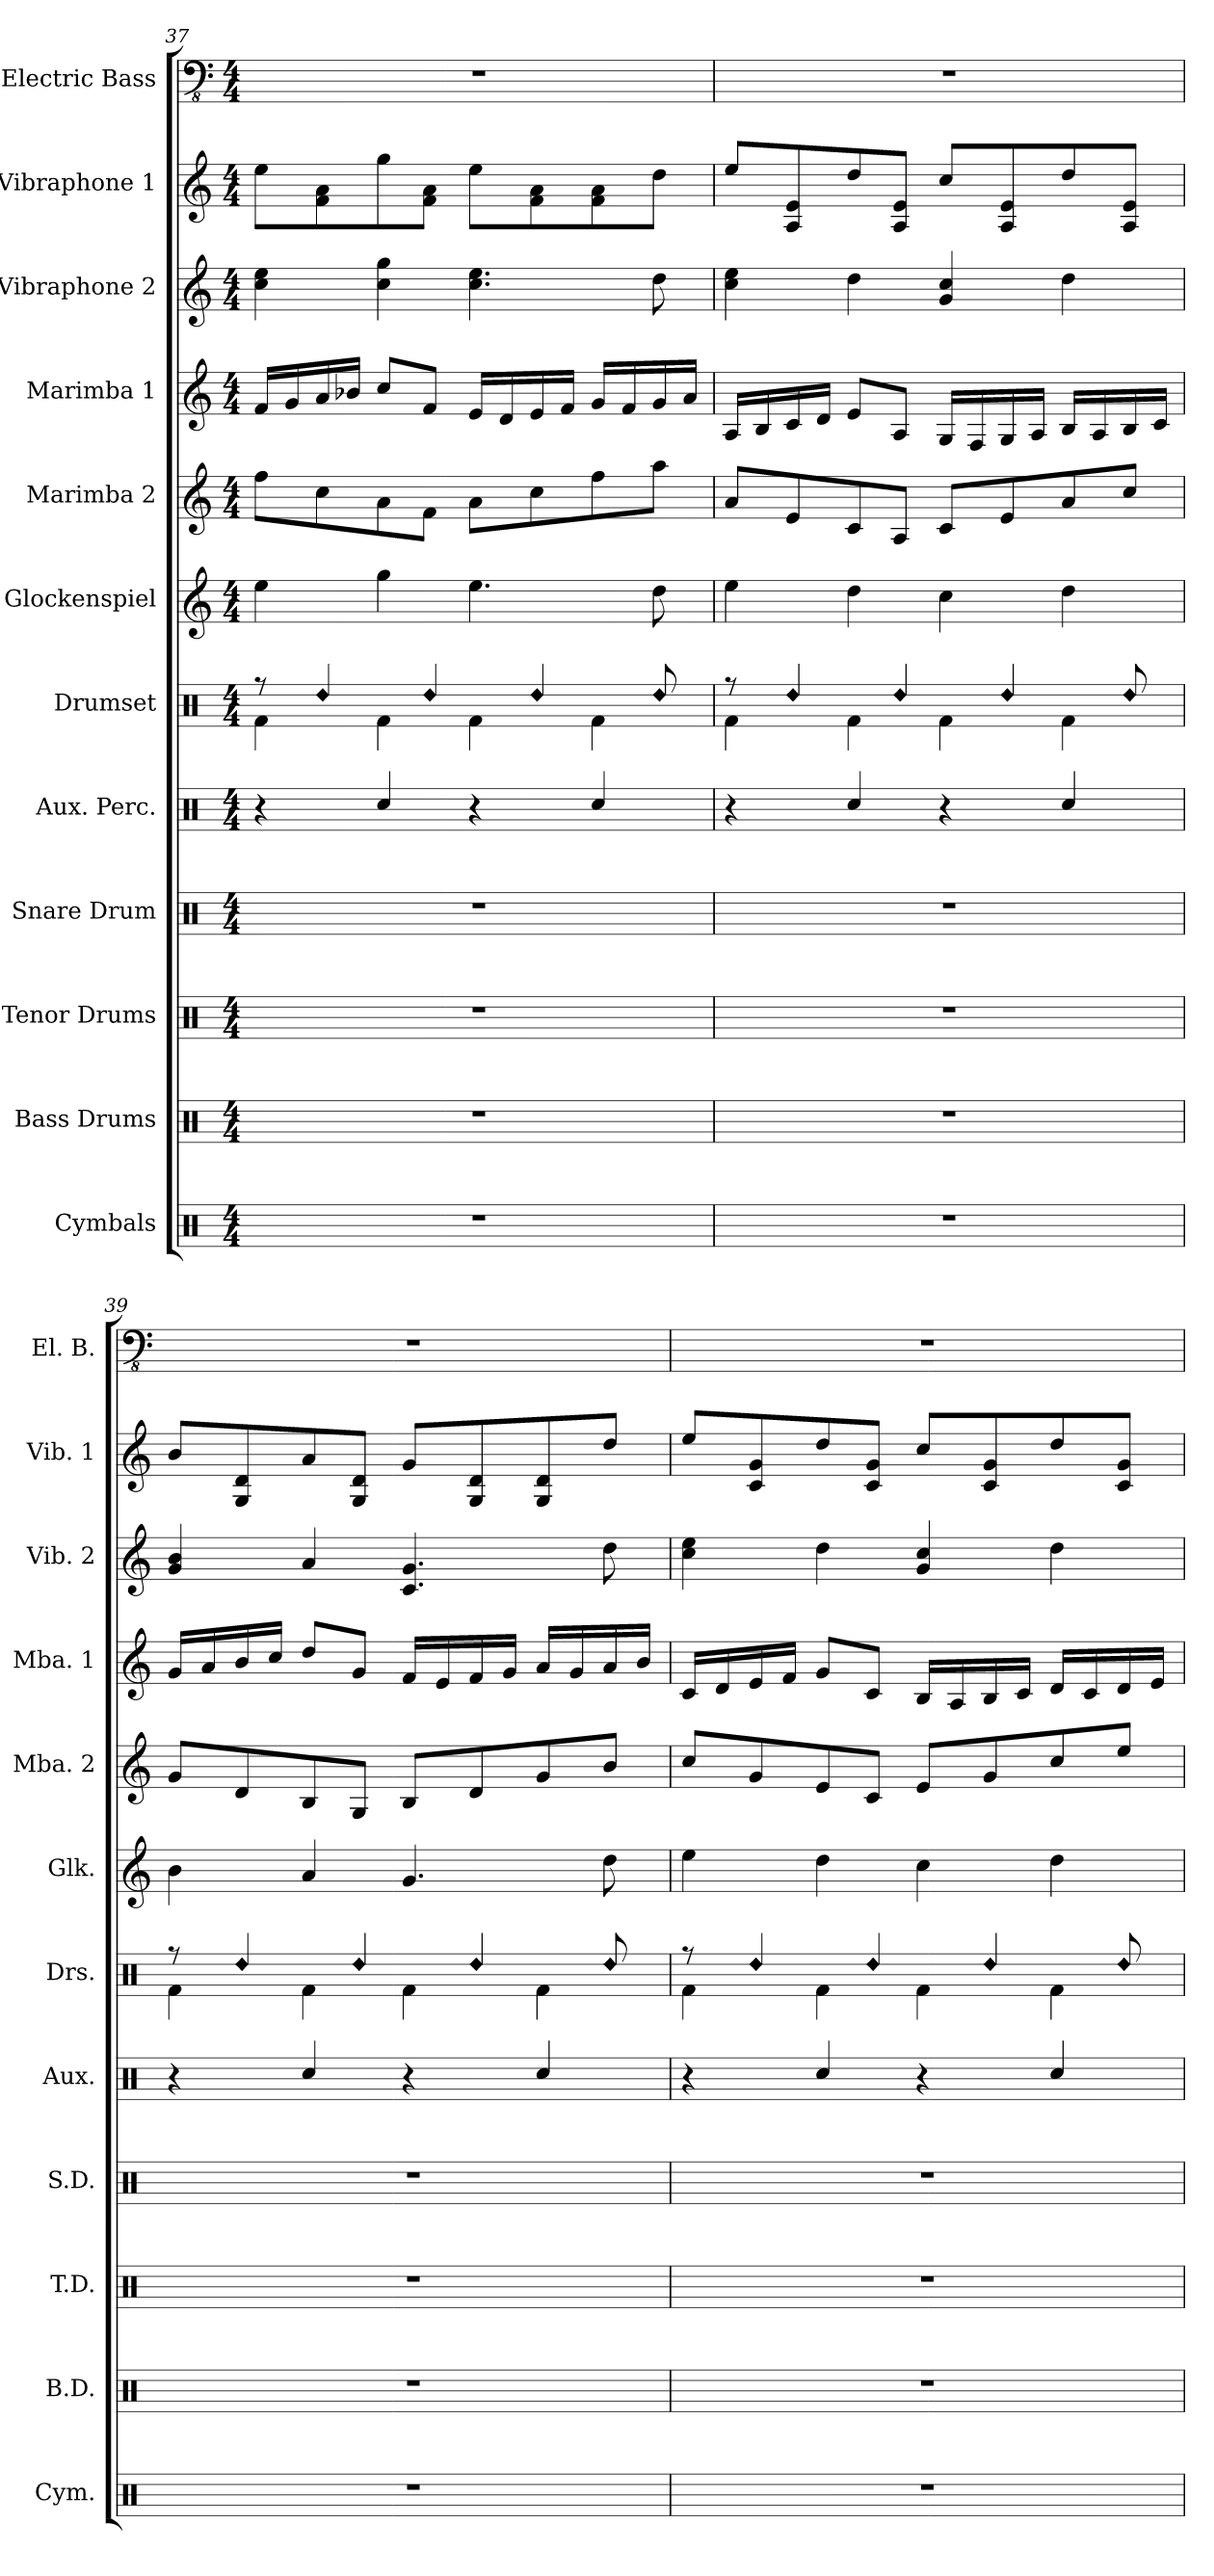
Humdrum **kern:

**kern	**kern	**kern	**kern	**kern	**kern	**kern	**kern	**kern	**kern	**kern	**kern
*part12	*part11	*part10	*part9	*part8	*part7	*part6	*part5	*part4	*part3	*part2	*part1
*staff12	*staff11	*staff10	*staff9	*staff8	*staff7	*staff6	*staff5	*staff4	*staff3	*staff2	*staff1
*I"Cymbals	*I"Bass Drums	*I"Tenor Drums	*I"Snare Drum	*I"Aux. Perc.	*I"Drumset	*I"Glockenspiel	*I"Marimba 2	*I"Marimba 1	*I"Vibraphone 2	*I"Vibraphone 1	*I"Electric Bass
*I'Cym.	*I'B.D.	*I'T.D.	*I'S.D.	*I'Aux.	*I'Drs.	*I'Glk.	*I'Mba. 2	*I'Mba. 1	*I'Vib. 2	*I'Vib. 1	*I'El. B.
*clefX	*clefX	*clefX	*clefX	*clefX	*clefX	*clefG2	*clefG2	*clefG2	*clefG2	*clefG2	*clefFv4
*	*	*	*	*	*	*ITrd-14c-24	*	*	*	*	*
*k[]	*k[]	*k[]	*k[]	*k[]	*k[]	*k[]	*k[]	*k[]	*k[]	*k[]	*k[]
*M4/4	*M4/4	*M4/4	*M4/4	*M4/4	*M4/4	*M4/4	*M4/4	*M4/4	*M4/4	*M4/4	*M4/4
=37	=37	=37	=37	=37	=37	=37	=37	=37	=37	=37	=37
*	*	*	*	*	*^	*	*	*	*	*	*
1r	1r	1r	1r	4r	8r	4Rf\	4eeee\	8ff\L	16f/LL	4cc\ 4ee\	8ee\L	1r
.	.	.	.	.	.	.	.	.	16g/	.	.	.
!	!	!	!	!	!LO:N:head=diamond	!	!	!	!	!	!	!
.	.	.	.	.	4Rdd/	.	.	8cc\	16a/	.	8f\ 8a\	.
.	.	.	.	.	.	.	.	.	16b-X/JJ	.	.	.
.	.	.	.	4Rcc/	.	4Rf\	4gggg\	8a\	8cc/L	4cc\ 4gg\	8gg\	.
!	!	!	!	!	!LO:N:head=diamond	!	!	!	!	!	!	!
.	.	.	.	.	4Rdd/	.	.	8f\J	8f/J	.	8f\ 8a\J	.
.	.	.	.	4r	.	4Rf\	4.eeee\	8a\L	16e/LL	4.cc\ 4.ee\	8ee\L	.
.	.	.	.	.	.	.	.	.	16d/	.	.	.
!	!	!	!	!	!LO:N:head=diamond	!	!	!	!	!	!	!
.	.	.	.	.	4Rdd/	.	.	8cc\	16e/	.	8f\ 8a\	.
.	.	.	.	.	.	.	.	.	16f/JJ	.	.	.
.	.	.	.	4Rcc/	.	4Rf\	.	8ff\	16g/LL	.	8f\ 8a\	.
.	.	.	.	.	.	.	.	.	16f/	.	.	.
!	!	!	!	!	!LO:N:head=diamond	!	!	!	!	!	!	!
.	.	.	.	.	8Rdd/	.	8dddd\	8aa\J	16g/	8dd\	8dd\J	.
.	.	.	.	.	.	.	.	.	16a/JJ	.	.	.
!!LO:PB:g=z
=38	=38	=38	=38	=38	=38	=38	=38	=38	=38	=38	=38	=38
1r	1r	1r	1r	4r	8r	4Rf\	4eeee\	8a/L	16A/LL	4cc\ 4ee\	8ee/L	1r
.	.	.	.	.	.	.	.	.	16B/	.	.	.
!	!	!	!	!	!LO:N:head=diamond	!	!	!	!	!	!	!
.	.	.	.	.	4Rdd/	.	.	8e/	16c/	.	8A/ 8e/	.
.	.	.	.	.	.	.	.	.	16d/JJ	.	.	.
.	.	.	.	4Rcc/	.	4Rf\	4dddd\	8c/	8e/L	4dd\	8dd/	.
!	!	!	!	!	!LO:N:head=diamond	!	!	!	!	!	!	!
.	.	.	.	.	4Rdd/	.	.	8A/J	8A/J	.	8A/ 8e/J	.
.	.	.	.	4r	.	4Rf\	4cccc\	8c/L	16G/LL	4g/ 4cc/	8cc/L	.
.	.	.	.	.	.	.	.	.	16F/	.	.	.
!	!	!	!	!	!LO:N:head=diamond	!	!	!	!	!	!	!
.	.	.	.	.	4Rdd/	.	.	8e/	16G/	.	8A/ 8e/	.
.	.	.	.	.	.	.	.	.	16A/JJ	.	.	.
.	.	.	.	4Rcc/	.	4Rf\	4dddd\	8a/	16B/LL	4dd\	8dd/	.
.	.	.	.	.	.	.	.	.	16A/	.	.	.
!	!	!	!	!	!LO:N:head=diamond	!	!	!	!	!	!	!
.	.	.	.	.	8Rdd/	.	.	8cc/J	16B/	.	8A/ 8e/J	.
.	.	.	.	.	.	.	.	.	16c/JJ	.	.	.
=39	=39	=39	=39	=39	=39	=39	=39	=39	=39	=39	=39	=39
1r	1r	1r	1r	4r	8r	4Rf\	4bbb\	8g/L	16g/LL	4g/ 4b/	8b/L	1r
.	.	.	.	.	.	.	.	.	16a/	.	.	.
!	!	!	!	!	!LO:N:head=diamond	!	!	!	!	!	!	!
.	.	.	.	.	4Rdd/	.	.	8d/	16b/	.	8G/ 8d/	.
.	.	.	.	.	.	.	.	.	16cc/JJ	.	.	.
.	.	.	.	4Rcc/	.	4Rf\	4aaa/	8B/	8dd/L	4a/	8a/	.
!	!	!	!	!	!LO:N:head=diamond	!	!	!	!	!	!	!
.	.	.	.	.	4Rdd/	.	.	8G/J	8g/J	.	8G/ 8d/J	.
.	.	.	.	4r	.	4Rf\	4.ggg/	8B/L	16f/LL	4.c/ 4.g/	8g/L	.
.	.	.	.	.	.	.	.	.	16e/	.	.	.
!	!	!	!	!	!LO:N:head=diamond	!	!	!	!	!	!	!
.	.	.	.	.	4Rdd/	.	.	8d/	16f/	.	8G/ 8d/	.
.	.	.	.	.	.	.	.	.	16g/JJ	.	.	.
.	.	.	.	4Rcc/	.	4Rf\	.	8g/	16a/LL	.	8G/ 8d/	.
.	.	.	.	.	.	.	.	.	16g/	.	.	.
!	!	!	!	!	!LO:N:head=diamond	!	!	!	!	!	!	!
.	.	.	.	.	8Rdd/	.	8dddd\	8b/J	16a/	8dd\	8dd/J	.
.	.	.	.	.	.	.	.	.	16b/JJ	.	.	.
=40	=40	=40	=40	=40	=40	=40	=40	=40	=40	=40	=40	=40
1r	1r	1r	1r	4r	8r	4Rf\	4eeee\	8cc/L	16c/LL	4cc\ 4ee\	8ee/L	1r
.	.	.	.	.	.	.	.	.	16d/	.	.	.
!	!	!	!	!	!LO:N:head=diamond	!	!	!	!	!	!	!
.	.	.	.	.	4Rdd/	.	.	8g/	16e/	.	8c/ 8g/	.
.	.	.	.	.	.	.	.	.	16f/JJ	.	.	.
.	.	.	.	4Rcc/	.	4Rf\	4dddd\	8e/	8g/L	4dd\	8dd/	.
!	!	!	!	!	!LO:N:head=diamond	!	!	!	!	!	!	!
.	.	.	.	.	4Rdd/	.	.	8c/J	8c/J	.	8c/ 8g/J	.
.	.	.	.	4r	.	4Rf\	4cccc\	8e/L	16B/LL	4g/ 4cc/	8cc/L	.
.	.	.	.	.	.	.	.	.	16A/	.	.	.
!	!	!	!	!	!LO:N:head=diamond	!	!	!	!	!	!	!
.	.	.	.	.	4Rdd/	.	.	8g/	16B/	.	8c/ 8g/	.
.	.	.	.	.	.	.	.	.	16c/JJ	.	.	.
.	.	.	.	4Rcc/	.	4Rf\	4dddd\	8cc/	16d/LL	4dd\	8dd/	.
.	.	.	.	.	.	.	.	.	16c/	.	.	.
!	!	!	!	!	!LO:N:head=diamond	!	!	!	!	!	!	!
.	.	.	.	.	8Rdd/	.	.	8ee/J	16d/	.	8c/ 8g/J	.
.	.	.	.	.	.	.	.	.	16e/JJ	.	.	.
*	*	*	*	*	*v	*v	*	*	*	*	*	*
=	=	=	=	=	=	=	=	=	=	=	=
*-	*-	*-	*-	*-	*-	*-	*-	*-	*-	*-	*-
